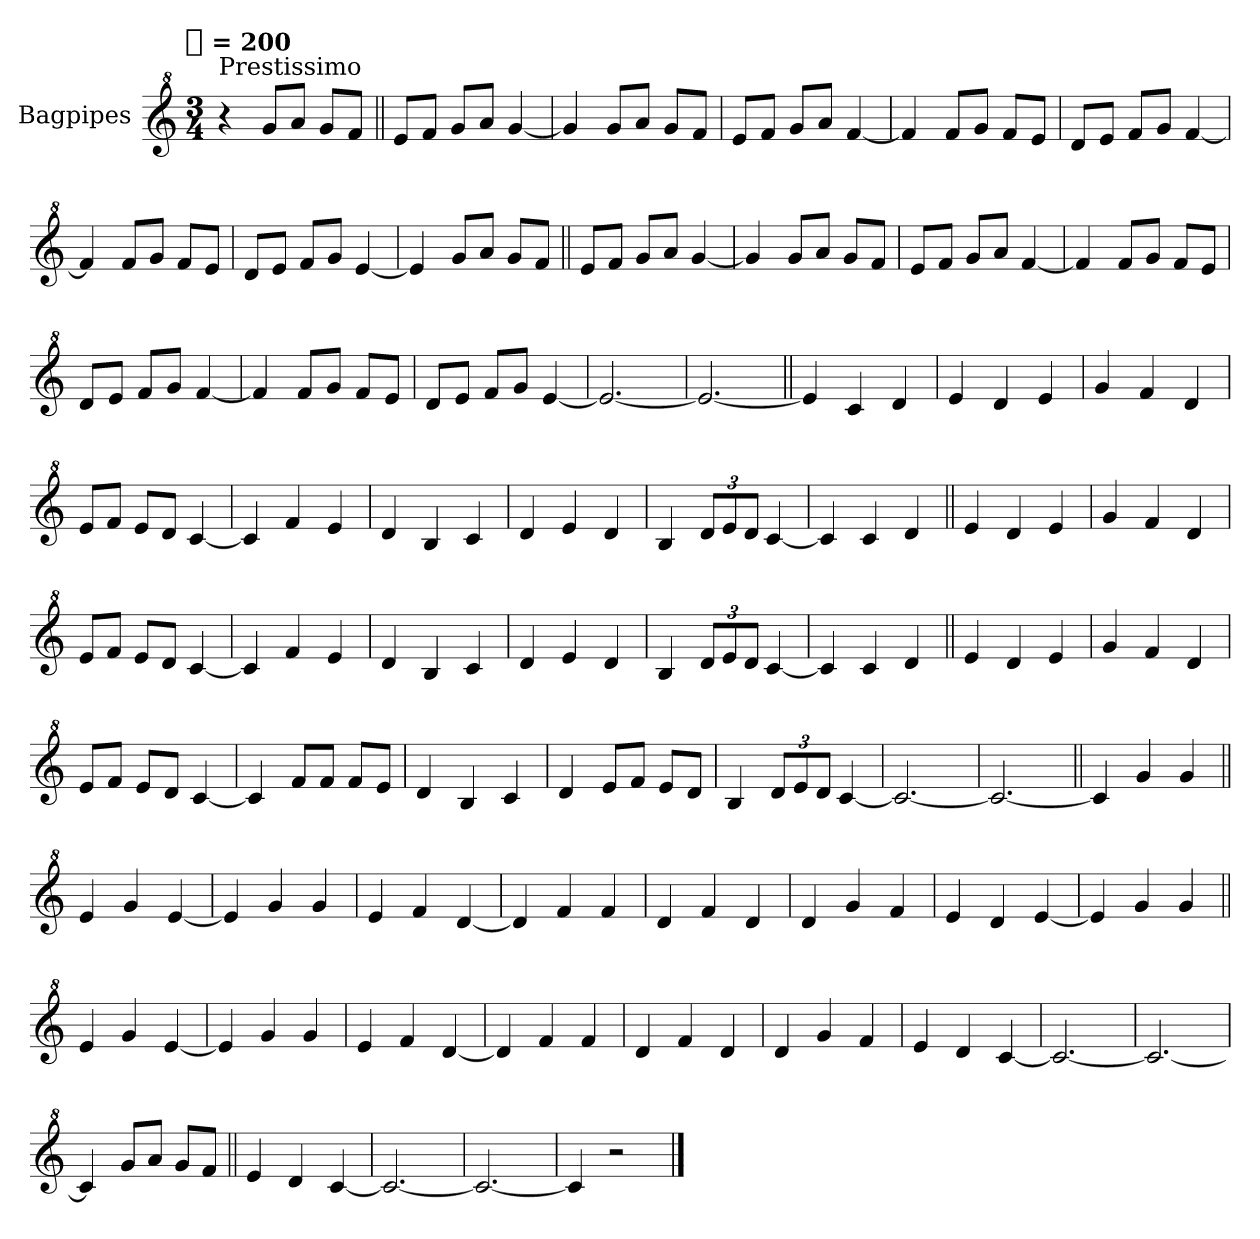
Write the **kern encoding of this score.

**kern
*part1
*staff1
*I"Bagpipes
*I'Bag
*clefG^2
*k[]
!!LO:TX:omd:t=[quarter] = 200
*M3/4
*MM200
=1
!LO:TX:a:t=Prestissimo
4r
8ggL
8aaJ
8ggL
8ffJ
=||
8eeL
8ffJ
8ggL
8aaJ
[4gg
=
4gg]
8ggL
8aaJ
8ggL
8ffJ
=
8eeL
8ffJ
8ggL
8aaJ
[4ff
=
4ff]
8ffL
8ggJ
8ffL
8eeJ
=
8ddL
8eeJ
8ffL
8ggJ
[4ff
=
4ff]
8ffL
8ggJ
8ffL
8eeJ
=
8ddL
8eeJ
8ffL
8ggJ
[4ee
=
4ee]
8ggL
8aaJ
8ggL
8ffJ
=||
8eeL
8ffJ
8ggL
8aaJ
[4gg
=
4gg]
8ggL
8aaJ
8ggL
8ffJ
=
8eeL
8ffJ
8ggL
8aaJ
[4ff
=
4ff]
8ffL
8ggJ
8ffL
8eeJ
=
8ddL
8eeJ
8ffL
8ggJ
[4ff
=
4ff]
8ffL
8ggJ
8ffL
8eeJ
=
8ddL
8eeJ
8ffL
8ggJ
[4ee
=
2.ee_
=
2.ee_
=||
4ee]
4cc
4dd
=
4ee
4dd
4ee
=
4gg
4ff
4dd
=
8eeL
8ffJ
8eeL
8ddJ
[4cc
=
4cc]
4ff
4ee
=
4dd
4b
4cc
=
4dd
4ee
4dd
=
4b
12ddL
12ee
12ddJ
[4cc
=
4cc]
4cc
4dd
=||
4ee
4dd
4ee
=
4gg
4ff
4dd
=
8eeL
8ffJ
8eeL
8ddJ
[4cc
=
4cc]
4ff
4ee
=
4dd
4b
4cc
=
4dd
4ee
4dd
=
4b
12ddL
12ee
12ddJ
[4cc
=
4cc]
4cc
4dd
=||
4ee
4dd
4ee
=
4gg
4ff
4dd
=
8eeL
8ffJ
8eeL
8ddJ
[4cc
=
4cc]
8ffL
8ffJ
8ffL
8eeJ
=
4dd
4b
4cc
=
4dd
8eeL
8ffJ
8eeL
8ddJ
=
4b
12ddL
12ee
12ddJ
[4cc
=
2.cc_
=
2.cc_
=||
4cc]
4gg
4gg
=||
4ee
4gg
[4ee
=
4ee]
4gg
4gg
=
4ee
4ff
[4dd
=
4dd]
4ff
4ff
=
4dd
4ff
4dd
=
4dd
4gg
4ff
=
4ee
4dd
[4ee
=
4ee]
4gg
4gg
=||
4ee
4gg
[4ee
=
4ee]
4gg
4gg
=
4ee
4ff
[4dd
=
4dd]
4ff
4ff
=
4dd
4ff
4dd
=
4dd
4gg
4ff
=
4ee
4dd
[4cc
=
2.cc_
=
2.cc_
=
4cc]
8ggL
8aaJ
8ggL
8ffJ
=||
4ee
4dd
[4cc
=
2.cc_
=
2.cc_
=
4cc]
2r
==
*-
